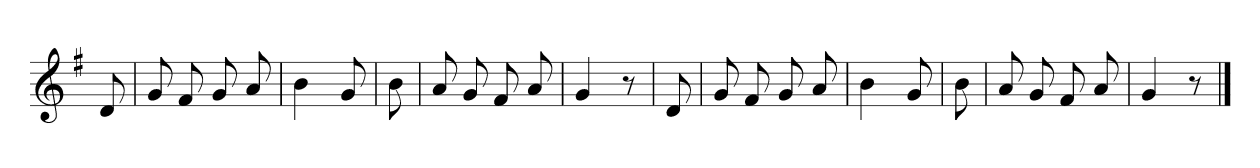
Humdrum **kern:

**kern
*part1
*staff1
*clefG2
*k[f#]
*G:
=
8d
=1
8g
8f#
8g
8a
=2
4b
8g
=3
8b
=4
8a
8g
8f#
8a
=5
4g
8r
=6
8d
=7
8g
8f#
8g
8a
=8
4b
8g
=9
8b
=10
8a
8g
8f#
8a
=11
4g
8r
==
*-
